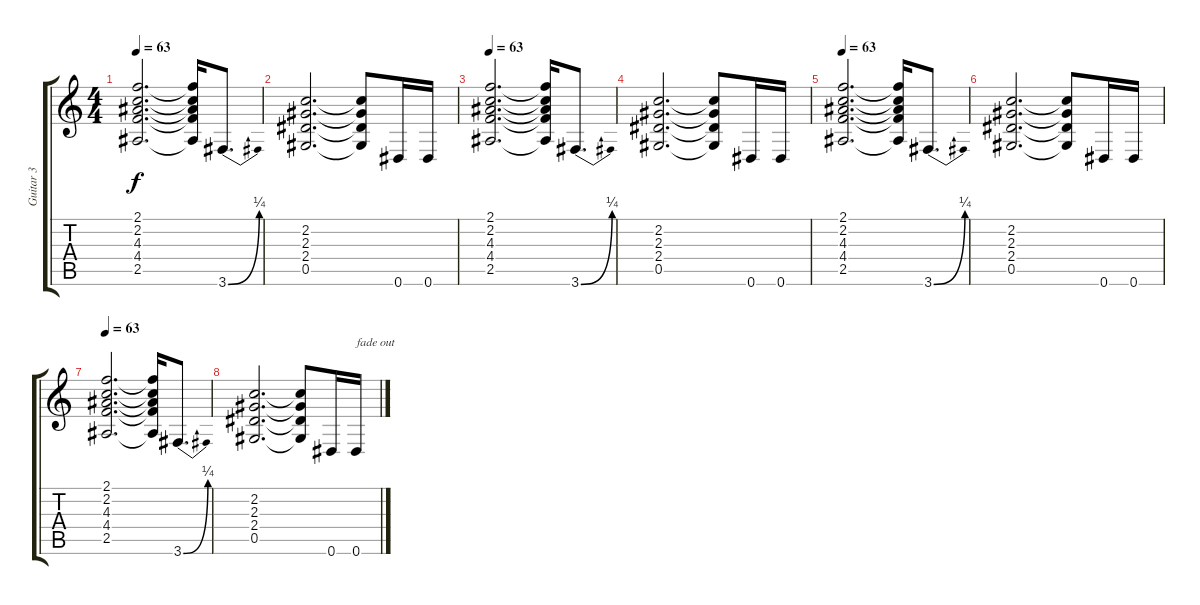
\track ("Guitar 3" "Guitar 3") {instrument distortionguitar}
\staff {score tabs}
\tuning (Eb4 Bb3 Gb3 Db3 Ab2 Eb2) {hide}
\ts (4 4)
\tempo 63
\clef g2
\ks c
(2.1 2.2 4.3 4.4 2.5).2{d dy f} (2.1{t} 2.2{t} 4.3{t} 4.4{t} 2.5{t}).16 3.6{be (bend 0 0 60 1)}.8{d} |
(2.2 2.3 2.4 0.5).2{d} (2.2{t} 2.3{t} 2.4{t} 0.5{t}).8 0.6.16 0.6.16 |
\tempo 63
(2.1 2.2 4.3 4.4 2.5).2{d} (2.1{t} 2.2{t} 4.3{t} 4.4{t} 2.5{t}).16 3.6{be (bend 0 0 60 1)}.8{d} |
(2.2 2.3 2.4 0.5).2{d} (2.2{t} 2.3{t} 2.4{t} 0.5{t}).8 0.6.16 0.6.16 |
\tempo 63
(2.1 2.2 4.3 4.4 2.5).2{d} (2.1{t} 2.2{t} 4.3{t} 4.4{t} 2.5{t}).16 3.6{be (bend 0 0 60 1)}.8{d} |
(2.2 2.3 2.4 0.5).2{d} (2.2{t} 2.3{t} 2.4{t} 0.5{t}).8 0.6.16 0.6.16 |
\tempo 63
(2.1 2.2 4.3 4.4 2.5).2{d} (2.1{t} 2.2{t} 4.3{t} 4.4{t} 2.5{t}).16 3.6{be (bend 0 0 60 1)}.8{d} |
(2.2 2.3 2.4 0.5).2{d} (2.2{t} 2.3{t} 2.4{t} 0.5{t}).8 0.6.16 0.6.16{txt "fade out"}
